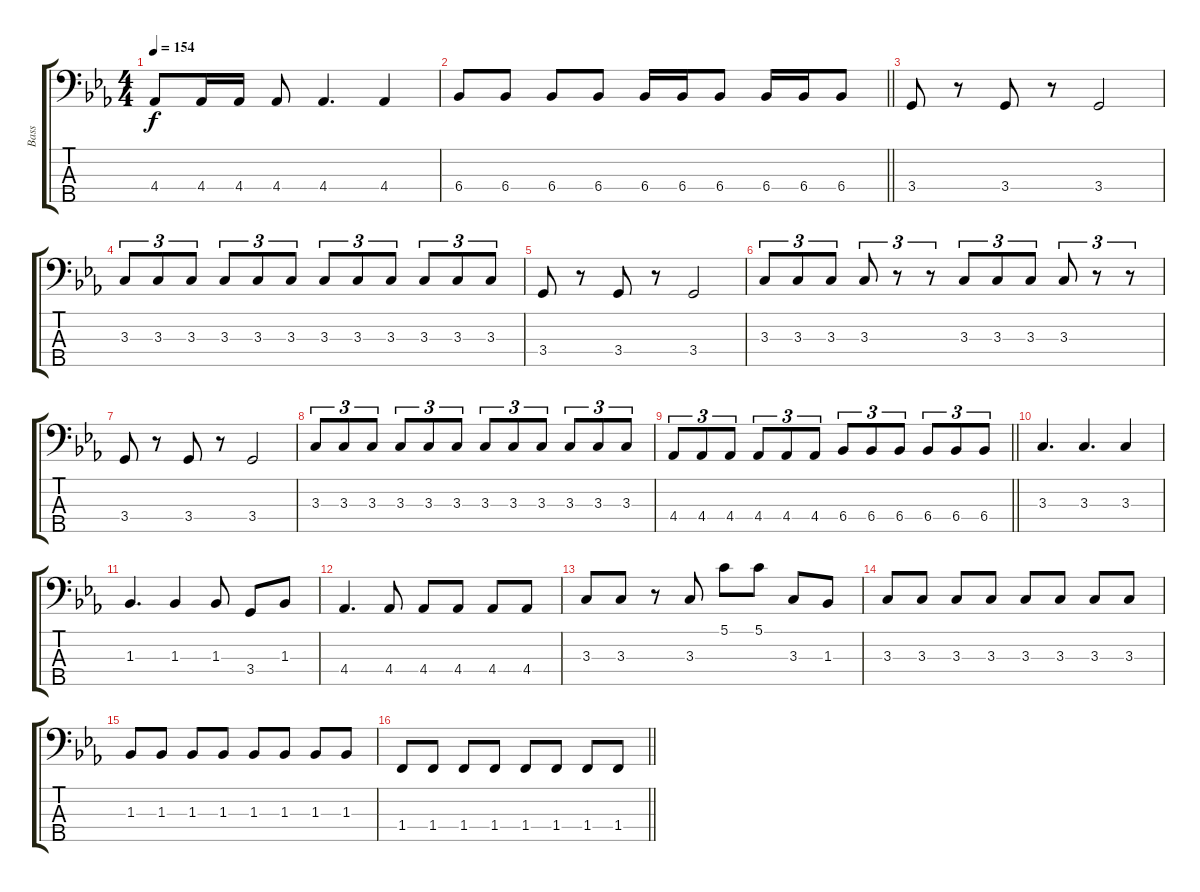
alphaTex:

\track ("Bass" "Bass") {instrument electricbasspick}
\staff {score tabs}
\tuning (G2 D2 A1 E1 B0) {hide}
\ts (4 4)
\tempo 154
\clef f4
\ks cminor
4.4.8{dy f} 4.4.16 4.4.16 4.4.8 4.4.4{d} 4.4.4 |
\barLineRight lightlight
6.4.8 6.4.8 6.4.8 6.4.8 6.4.16 6.4.16 6.4.8 6.4.16 6.4.16 6.4.8 |
3.4.8 r.8 3.4.8 r.8 3.4.2 |
3.3.8{tu (3 2)} 3.3.8{tu (3 2)} 3.3.8{tu (3 2)} 3.3.8{tu (3 2)} 3.3.8{tu (3 2)} 3.3.8{tu (3 2)} 3.3.8{tu (3 2)} 3.3.8{tu (3 2)} 3.3.8{tu (3 2)} 3.3.8{tu (3 2)} 3.3.8{tu (3 2)} 3.3.8{tu (3 2)} |
3.4.8 r.8 3.4.8 r.8 3.4.2 |
3.3.8{tu (3 2)} 3.3.8{tu (3 2)} 3.3.8{tu (3 2)} 3.3.8{tu (3 2)} r.8{tu (3 2)} r.8{tu (3 2)} 3.3.8{tu (3 2)} 3.3.8{tu (3 2)} 3.3.8{tu (3 2)} 3.3.8{tu (3 2)} r.8{tu (3 2)} r.8{tu (3 2)} |
3.4.8 r.8 3.4.8 r.8 3.4.2 |
3.3.8{tu (3 2)} 3.3.8{tu (3 2)} 3.3.8{tu (3 2)} 3.3.8{tu (3 2)} 3.3.8{tu (3 2)} 3.3.8{tu (3 2)} 3.3.8{tu (3 2)} 3.3.8{tu (3 2)} 3.3.8{tu (3 2)} 3.3.8{tu (3 2)} 3.3.8{tu (3 2)} 3.3.8{tu (3 2)} |
\barLineRight lightlight
4.4.8{tu (3 2)} 4.4.8{tu (3 2)} 4.4.8{tu (3 2)} 4.4.8{tu (3 2)} 4.4.8{tu (3 2)} 4.4.8{tu (3 2)} 6.4.8{tu (3 2)} 6.4.8{tu (3 2)} 6.4.8{tu (3 2)} 6.4.8{tu (3 2)} 6.4.8{tu (3 2)} 6.4.8{tu (3 2)} |
\section ("" "")
3.3.4{d} 3.3.4{d} 3.3.4 |
1.3.4{d} 1.3.4 1.3.8 3.4.8 1.3.8 |
4.4.4{d} 4.4.8 4.4.8 4.4.8 4.4.8 4.4.8 |
3.3.8 3.3.8 r.8 3.3.8 5.1.8 5.1.8 3.3.8 1.3.8 |
3.3.8 3.3.8 3.3.8 3.3.8 3.3.8 3.3.8 3.3.8 3.3.8 |
1.3.8 1.3.8 1.3.8 1.3.8 1.3.8 1.3.8 1.3.8 1.3.8 |
\barLineRight lightlight
1.4.8 1.4.8 1.4.8 1.4.8 1.4.8 1.4.8 1.4.8 1.4.8
